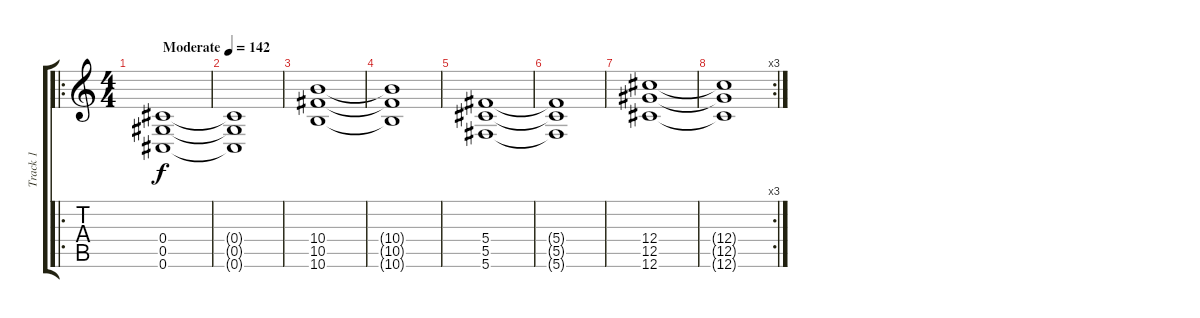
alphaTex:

\track ("Track 1" "Track 1") {instrument overdrivenguitar}
\staff {score tabs}
\tuning (Eb4 Bb3 Gb3 Db3 Ab2 Db2) {hide}
\ro
\ts (4 4)
\tempo (142 "Moderate")
\clef g2
\ks c
(0.4 0.5 0.6).1{dy f instrument overdrivenguitar} |
(0.4{t} 0.5{t} 0.6{t}).1 |
(10.4 10.5 10.6).1 |
(10.4{t} 10.5{t} 10.6{t}).1 |
(5.4 5.5 5.6).1 |
(5.4{t} 5.5{t} 5.6{t}).1 |
(12.4 12.5 12.6).1 |
\rc 3
(12.4{t} 12.5{t} 12.6{t}).1
